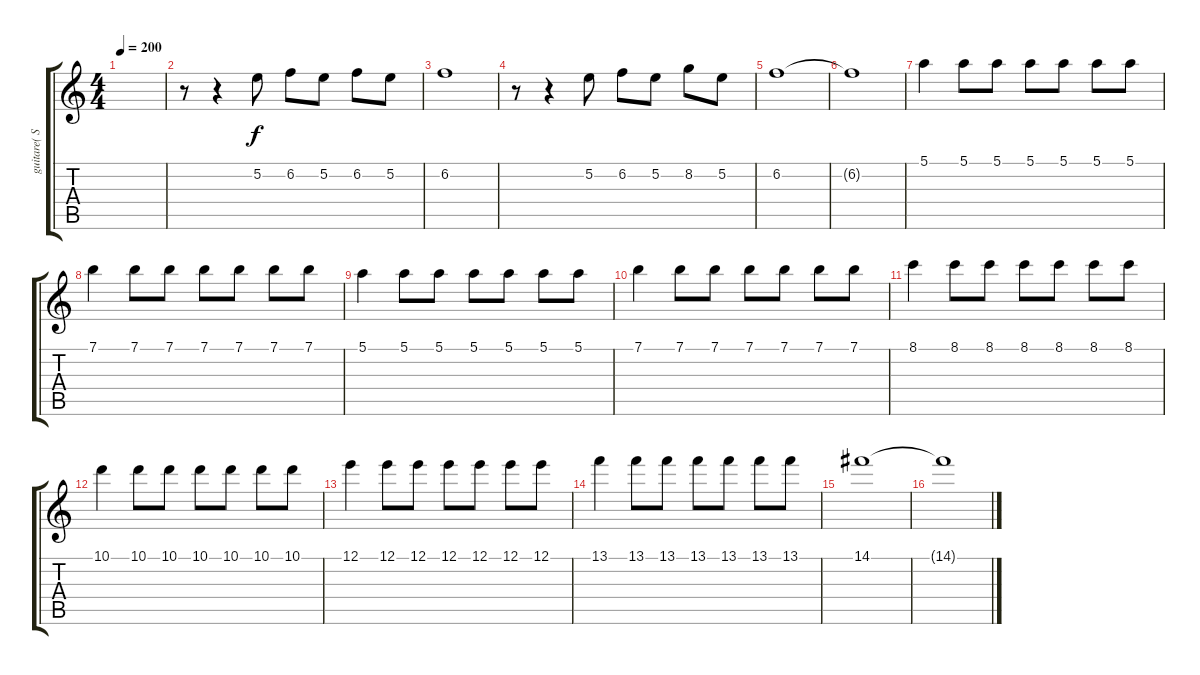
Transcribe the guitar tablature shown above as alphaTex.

\track ("guitare( Shaw Smash )" "guitare( S") {instrument distortionguitar}
\staff {score tabs}
\tuning (E4 B3 G3 D3 A2 E2) {hide}
\ts (4 4)
\tempo 200
\clef g2
\ks c
|
r.8{volume 8} r.4 5.2.8 6.2.8 5.2.8 6.2.8 5.2.8 |
6.2.1 |
r.8 r.4 5.2.8 6.2.8 5.2.8 8.2.8 5.2.8 |
6.2.1 |
6.2{t}.1 |
5.1.4{volume 16} 5.1.8 5.1.8 5.1.8 5.1.8 5.1.8 5.1.8 |
7.1.4 7.1.8 7.1.8 7.1.8 7.1.8 7.1.8 7.1.8 |
5.1.4 5.1.8 5.1.8 5.1.8 5.1.8 5.1.8 5.1.8 |
7.1.4 7.1.8 7.1.8 7.1.8 7.1.8 7.1.8 7.1.8 |
8.1.4 8.1.8 8.1.8 8.1.8 8.1.8 8.1.8 8.1.8 |
10.1.4 10.1.8 10.1.8 10.1.8 10.1.8 10.1.8 10.1.8 |
12.1.4 12.1.8 12.1.8 12.1.8 12.1.8 12.1.8 12.1.8 |
13.1.4 13.1.8 13.1.8 13.1.8 13.1.8 13.1.8 13.1.8 |
14.1.1 |
14.1{t}.1
